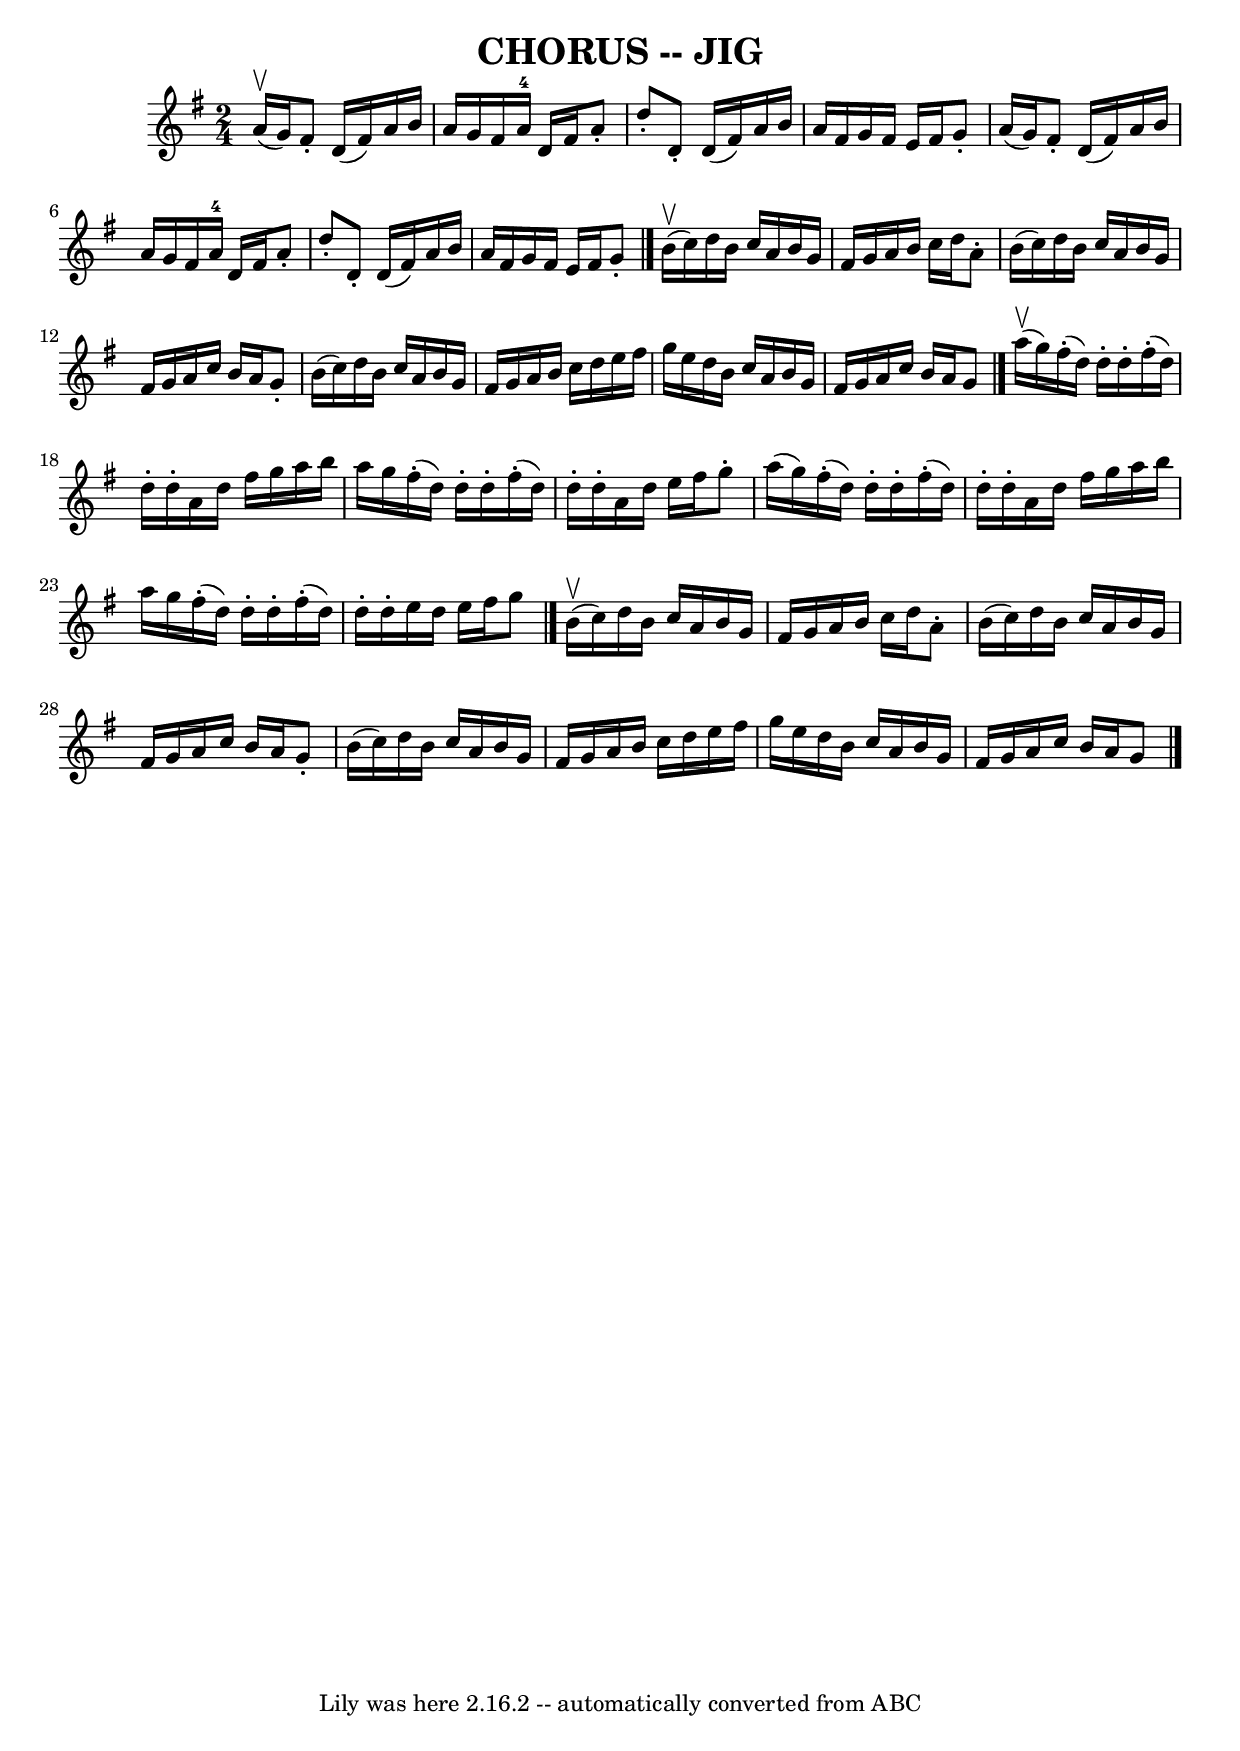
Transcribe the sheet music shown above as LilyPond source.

\version "2.7.40"
\include "Mammoth.ily"
\header {
	%% book = "Ryan's Mammoth Collection of Fiddle Tunes"
	crossRefNumber = "1"
	footnotes = "\\\\\\\\W: CHORUS JIG. -- First couple down the outside, back. Down the centre, back.\\\\W: Turn contra corners. Balance, turn partners to place."
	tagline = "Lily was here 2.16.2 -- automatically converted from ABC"
	title = "CHORUS -- JIG"
}
voicedefault =  {
\set Score.defaultBarType = "empty"

\time 2/4 \key g \major a'16 (^\upbow g'16)       |
 fis'8 -.  
 d'16 (fis'16) a'16 b'16 a'16 g'16    |
 fis'16    
a'16-4 d'16 fis'16 a'8 -. d''8 -.   |
 d'8 -. d'16 (
fis'16) a'16 b'16 a'16 fis'16    |
 g'16 fis'16    
e'16 fis'16 g'8 -. a'16 (g'16)       |
 fis'8 -. d'16 (
 fis'16) a'16 b'16 a'16 g'16    |
 fis'16 a'16-4   
d'16 fis'16 a'8 -. d''8 -.   |
 d'8 -. d'16 (fis'16)   
a'16 b'16 a'16 fis'16    |
 g'16 fis'16 e'16 fis'16   
 g'8 -.   \bar "|." b'16^\upbow(c''16)       |
 d''16    
b'16 c''16 a'16 b'16 g'16 fis'16 g'16    |
 a'16    
b'16 c''16 d''16 a'8 -. b'16 (c''16)   |
 d''16    
b'16 c''16 a'16 b'16 g'16 fis'16 g'16    |
 a'16    
c''16 b'16 a'16 g'8 -. b'16 (c''16)       |
 d''16    
b'16 c''16 a'16 b'16 g'16 fis'16 g'16    |
 a'16    
b'16 c''16 d''16 e''16 fis''16 g''16 e''16    |
   
d''16 b'16 c''16 a'16 b'16 g'16 fis'16 g'16    |
   
a'16 c''16 b'16 a'16 g'8    \bar "|." a''16 (^\upbow g''16  
-)       |
 fis''16 (-. d''16) d''16 -. d''16 -. fis''16 
(-. d''16) d''16 -. d''16 -.   |
 a'16 d''16 fis''16    
g''16 a''16 b''16 a''16 g''16    |
 fis''16 (-. d''16  
-) d''16 -. d''16 -. fis''16 (-. d''16) d''16 -. d''16 -.   
|
 a'16 d''16 e''16 fis''16 g''8 -. a''16 (g''16)   
    |
 fis''16 (-. d''16) d''16 -. d''16 -. fis''16 (-.  
 d''16) d''16 -. d''16 -.   |
 a'16 d''16 fis''16 g''16 
 a''16 b''16 a''16 g''16    |
 fis''16 (-. d''16)   
d''16 -. d''16 -. fis''16 (-. d''16) d''16 -. d''16 -.   
|
 e''16 d''16 e''16 fis''16 g''8    \bar "|." b'16 
^\upbow(c''16)       |
 d''16 b'16 c''16 a'16 b'16    
g'16 fis'16 g'16    |
 a'16 b'16 c''16 d''16 a'8 -.   
b'16 (c''16)   |
 d''16 b'16 c''16 a'16 b'16 g'16  
 fis'16 g'16    |
 a'16 c''16 b'16 a'16 g'8 -. b'16 (
 c''16)       |
 d''16 b'16 c''16 a'16 b'16 g'16    
fis'16 g'16    |
 a'16 b'16 c''16 d''16 e''16 fis''16 
 g''16 e''16    |
 d''16 b'16 c''16 a'16 b'16 g'16  
 fis'16 g'16    |
 a'16 c''16 b'16 a'16 g'8    
\bar "|."   
}

\score{
    <<

	\context Staff="default"
	{
	    \voicedefault 
	}

    >>
	\layout {
	}
	\midi {}
}
